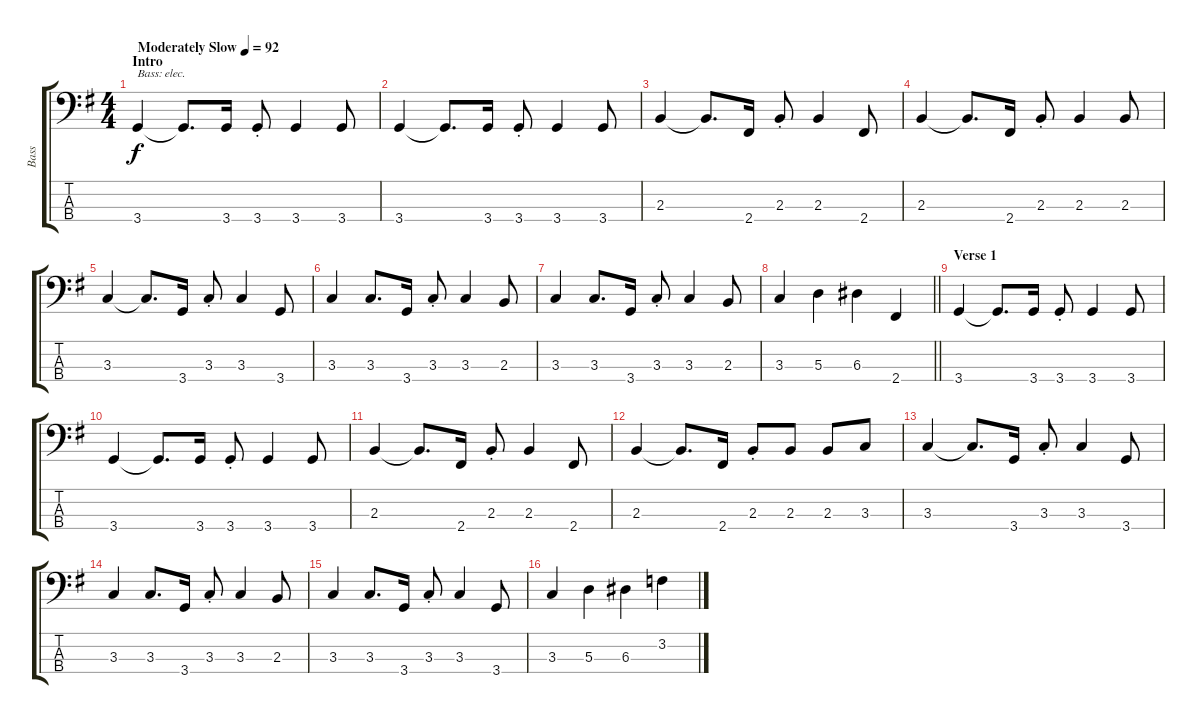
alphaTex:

\track ("Bass" "Bass") {instrument electricbassfinger}
\staff {score tabs}
\tuning (G2 D2 A1 E1) {hide}
\ts (4 4)
\section ("" "Intro")
\tempo (92 "Moderately Slow")
\clef f4
\ks g
3.4.4{txt "Bass: elec." dy f instrument electricbassfinger} 3.4{t}.8{d} 3.4.16 3.4{st}.8 3.4.4 3.4.8 |
3.4.4 3.4{t}.8{d} 3.4.16 3.4{st}.8 3.4.4 3.4.8 |
2.3.4 2.3{t}.8{d} 2.4.16 2.3{st}.8 2.3.4 2.4.8 |
2.3.4 2.3{t}.8{d} 2.4.16 2.3{st}.8 2.3.4 2.3.8 |
3.3.4 3.3{t}.8{d} 3.4.16 3.3{st}.8 3.3.4 3.4.8 |
3.3.4 3.3.8{d} 3.4.16 3.3{st}.8 3.3.4 2.3.8 |
3.3.4 3.3.8{d} 3.4.16 3.3{st}.8 3.3.4 2.3.8 |
\barLineRight lightlight
3.3.4 5.3.4 6.3.4 2.4.4 |
\section ("" "Verse 1")
3.4.4 3.4{t}.8{d} 3.4.16 3.4{st}.8 3.4.4 3.4.8 |
3.4.4 3.4{t}.8{d} 3.4.16 3.4{st}.8 3.4.4 3.4.8 |
2.3.4 2.3{t}.8{d} 2.4.16 2.3{st}.8 2.3.4 2.4.8 |
2.3.4 2.3{t}.8{d} 2.4.16 2.3{st}.8 2.3.8 2.3.8 3.3.8 |
3.3.4 3.3{t}.8{d} 3.4.16 3.3{st}.8 3.3.4 3.4.8 |
3.3.4 3.3.8{d} 3.4.16 3.3{st}.8 3.3.4 2.3.8 |
3.3.4 3.3.8{d} 3.4.16 3.3{st}.8 3.3.4 3.4.8 |
3.3.4 5.3.4 6.3.4 3.2.4
